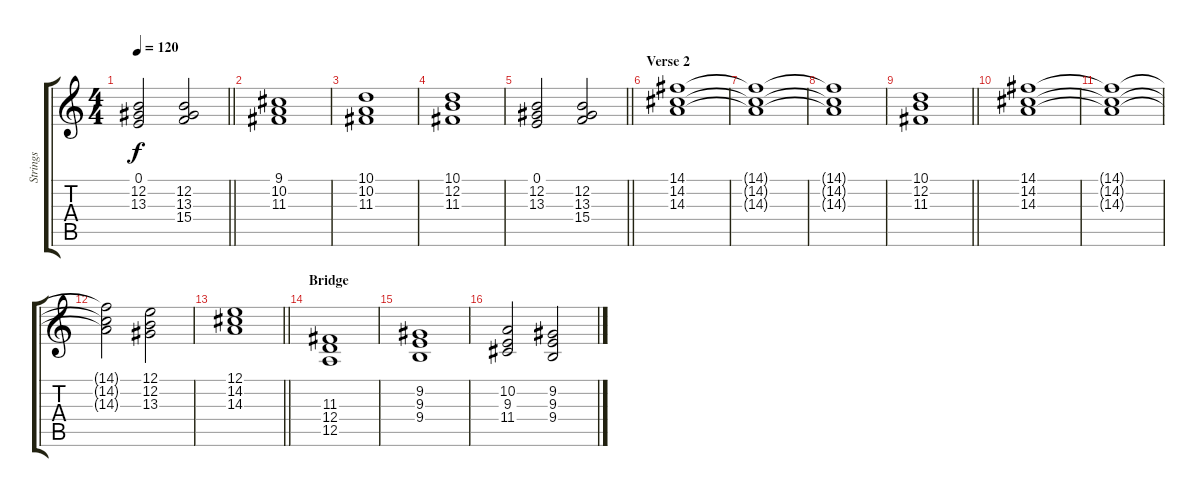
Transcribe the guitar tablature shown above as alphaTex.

\track ("Strings" "Strings") {instrument stringensemble1}
\staff {score tabs}
\tuning (E4 B3 G3 D3 A2 E2) {hide}
\ts (4 4)
\tempo 120
\clef g2
\barLineRight lightlight
\ks c
(0.1 12.2 13.3).2{dy f} (12.2 13.3 15.4).2 |
(9.1 10.2 11.3).1 |
(10.1 10.2 11.3).1 |
(10.1 12.2 11.3).1 |
\barLineRight lightlight
(0.1 12.2 13.3).2 (12.2 13.3 15.4).2 |
\section ("" "Verse 2")
(14.1 14.2 14.3).1 |
(14.1{t} 14.2{t} 14.3{t}).1 |
(14.1{t} 14.2{t} 14.3{t}).1 |
\barLineRight lightlight
(10.1 12.2 11.3).1 |
(14.1 14.2 14.3).1 |
(14.1{t} 14.2{t} 14.3{t}).1 |
(14.1{t} 14.2{t} 14.3{t}).2 (12.1 12.2 13.3).2 |
\barLineRight lightlight
(12.1 14.2 14.3).1 |
\section ("" "Bridge")
(11.3 12.4 12.5).1 |
(9.2 9.3 9.4).1 |
(10.2 9.3 11.4).2 (9.2 9.3 9.4).2
